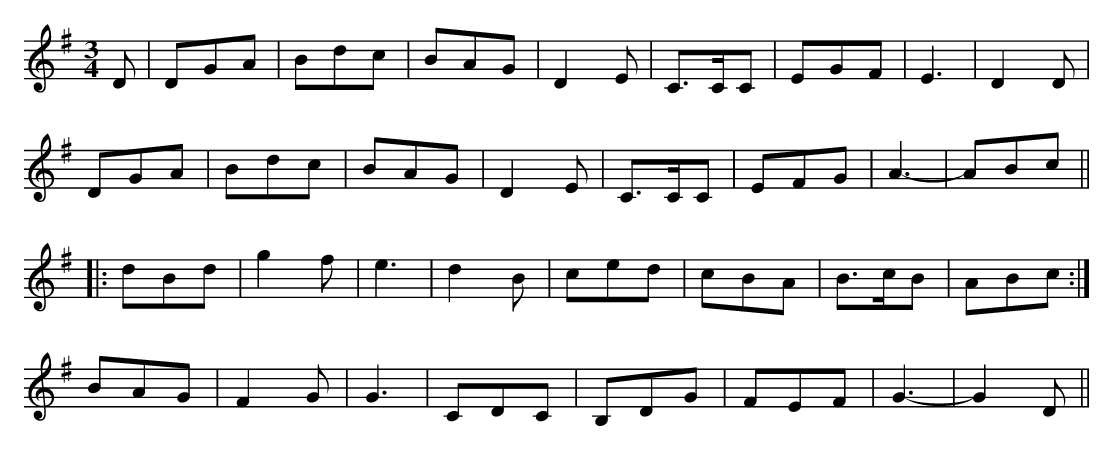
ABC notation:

X:1
M:3/4
K:G
D|DGA|Bdc|BAG|D2 E|C>CC|EGF|E3|D2 D|
DGA|Bdc|BAG|D2 E|C>CC|EFG|A3-|ABc||
|:dBd|g2 f|e3|d2 B|ced|cBA|B>cB|ABc:|
BAG|F2 G|G3|CDC|B,DG|FEF|G3-|G2 D||
